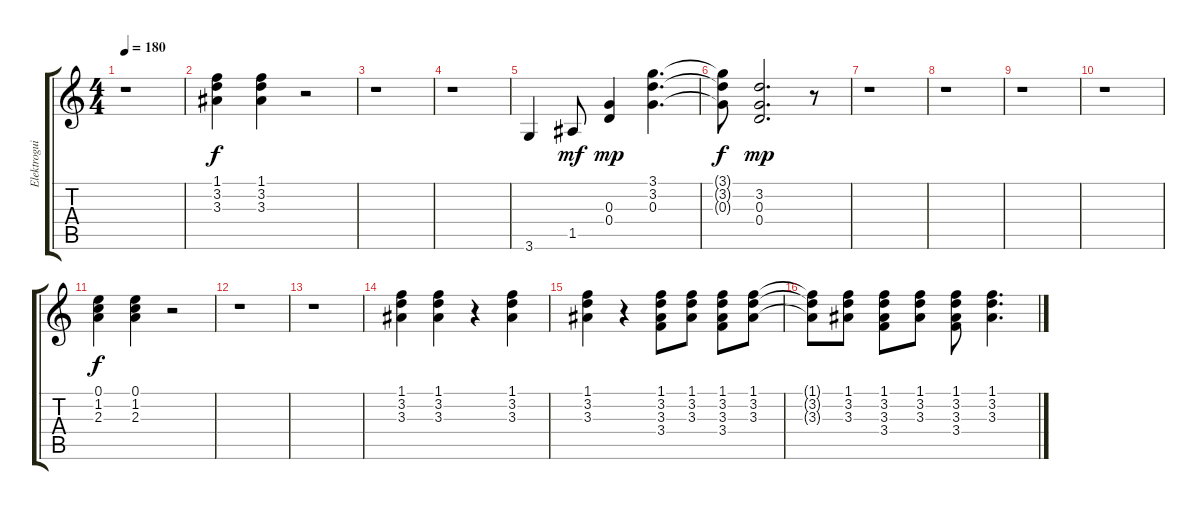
\track ("Elektroguitar_1" "Elektrogui") {instrument electricguitarmuted}
\staff {score tabs}
\tuning (E4 B3 G3 D3 A2 E2) {hide}
\ts (4 4)
\tempo 180
\clef g2
\ks c
r.1{dy f} |
(1.1 3.2 3.3).4 (1.1 3.2 3.3).4 r.2 |
r.1 |
r.1 |
3.6.4 1.5.8{dy mf} (0.3 0.4).4{dy mp} (3.1 3.2 0.3).4{d} |
(3.1{t} 3.2{t} 0.3{t}).8{dy f} (3.2 0.3 0.4).2{d dy mp} r.8 |
r.1 |
r.1 |
r.1 |
r.1 |
(0.1 1.2 2.3).4{dy f} (0.1 1.2 2.3).4 r.2 |
r.1 |
r.1 |
(1.1 3.2 3.3).4 (1.1 3.2 3.3).4 r.4 (1.1 3.2 3.3).4 |
(1.1 3.2 3.3).4 r.4 (1.1 3.2 3.3 3.4).8 (1.1 3.2 3.3).8 (1.1 3.2 3.3 3.4).8 (1.1 3.2 3.3).8 |
(1.1{t} 3.2{t} 3.3{t}).8 (1.1 3.2 3.3).8 (1.1 3.2 3.3 3.4).8 (1.1 3.2 3.3).8 (1.1 3.2 3.3 3.4).8 (1.1 3.2 3.3).4{d}
